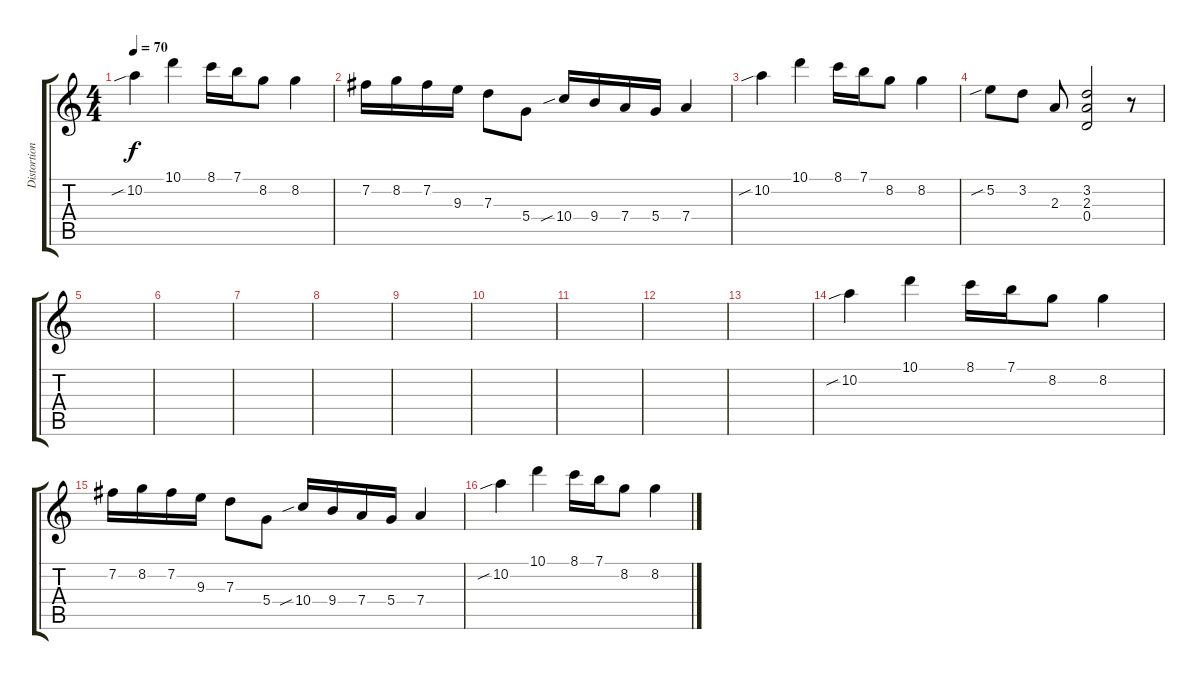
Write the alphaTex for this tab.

\track ("Distortion Guitar" "Distortion") {instrument distortionguitar}
\staff {score tabs}
\tuning (E4 B3 G3 D3 A2 E2) {hide}
\ts (4 4)
\tempo 70
\clef g2
\ks c
10.2{sib}.4{dy f} 10.1.4 8.1.16 7.1.16 8.2.8 8.2.4 |
7.2.16 8.2.16 7.2.16 9.3.16 7.3.8 5.4.8 10.4{sib}.16 9.4.16 7.4.16 5.4.16 7.4.4 |
10.2{sib}.4 10.1.4 8.1.16 7.1.16 8.2.8 8.2.4 |
5.2{sib}.8 3.2.8 2.3.8 (3.2 2.3 0.4).2 r.8 |
|
|
|
|
|
|
|
|
|
10.2{sib}.4 10.1.4 8.1.16 7.1.16 8.2.8 8.2.4 |
7.2.16 8.2.16 7.2.16 9.3.16 7.3.8 5.4.8 10.4{sib}.16 9.4.16 7.4.16 5.4.16 7.4.4 |
10.2{sib}.4 10.1.4 8.1.16 7.1.16 8.2.8 8.2.4
